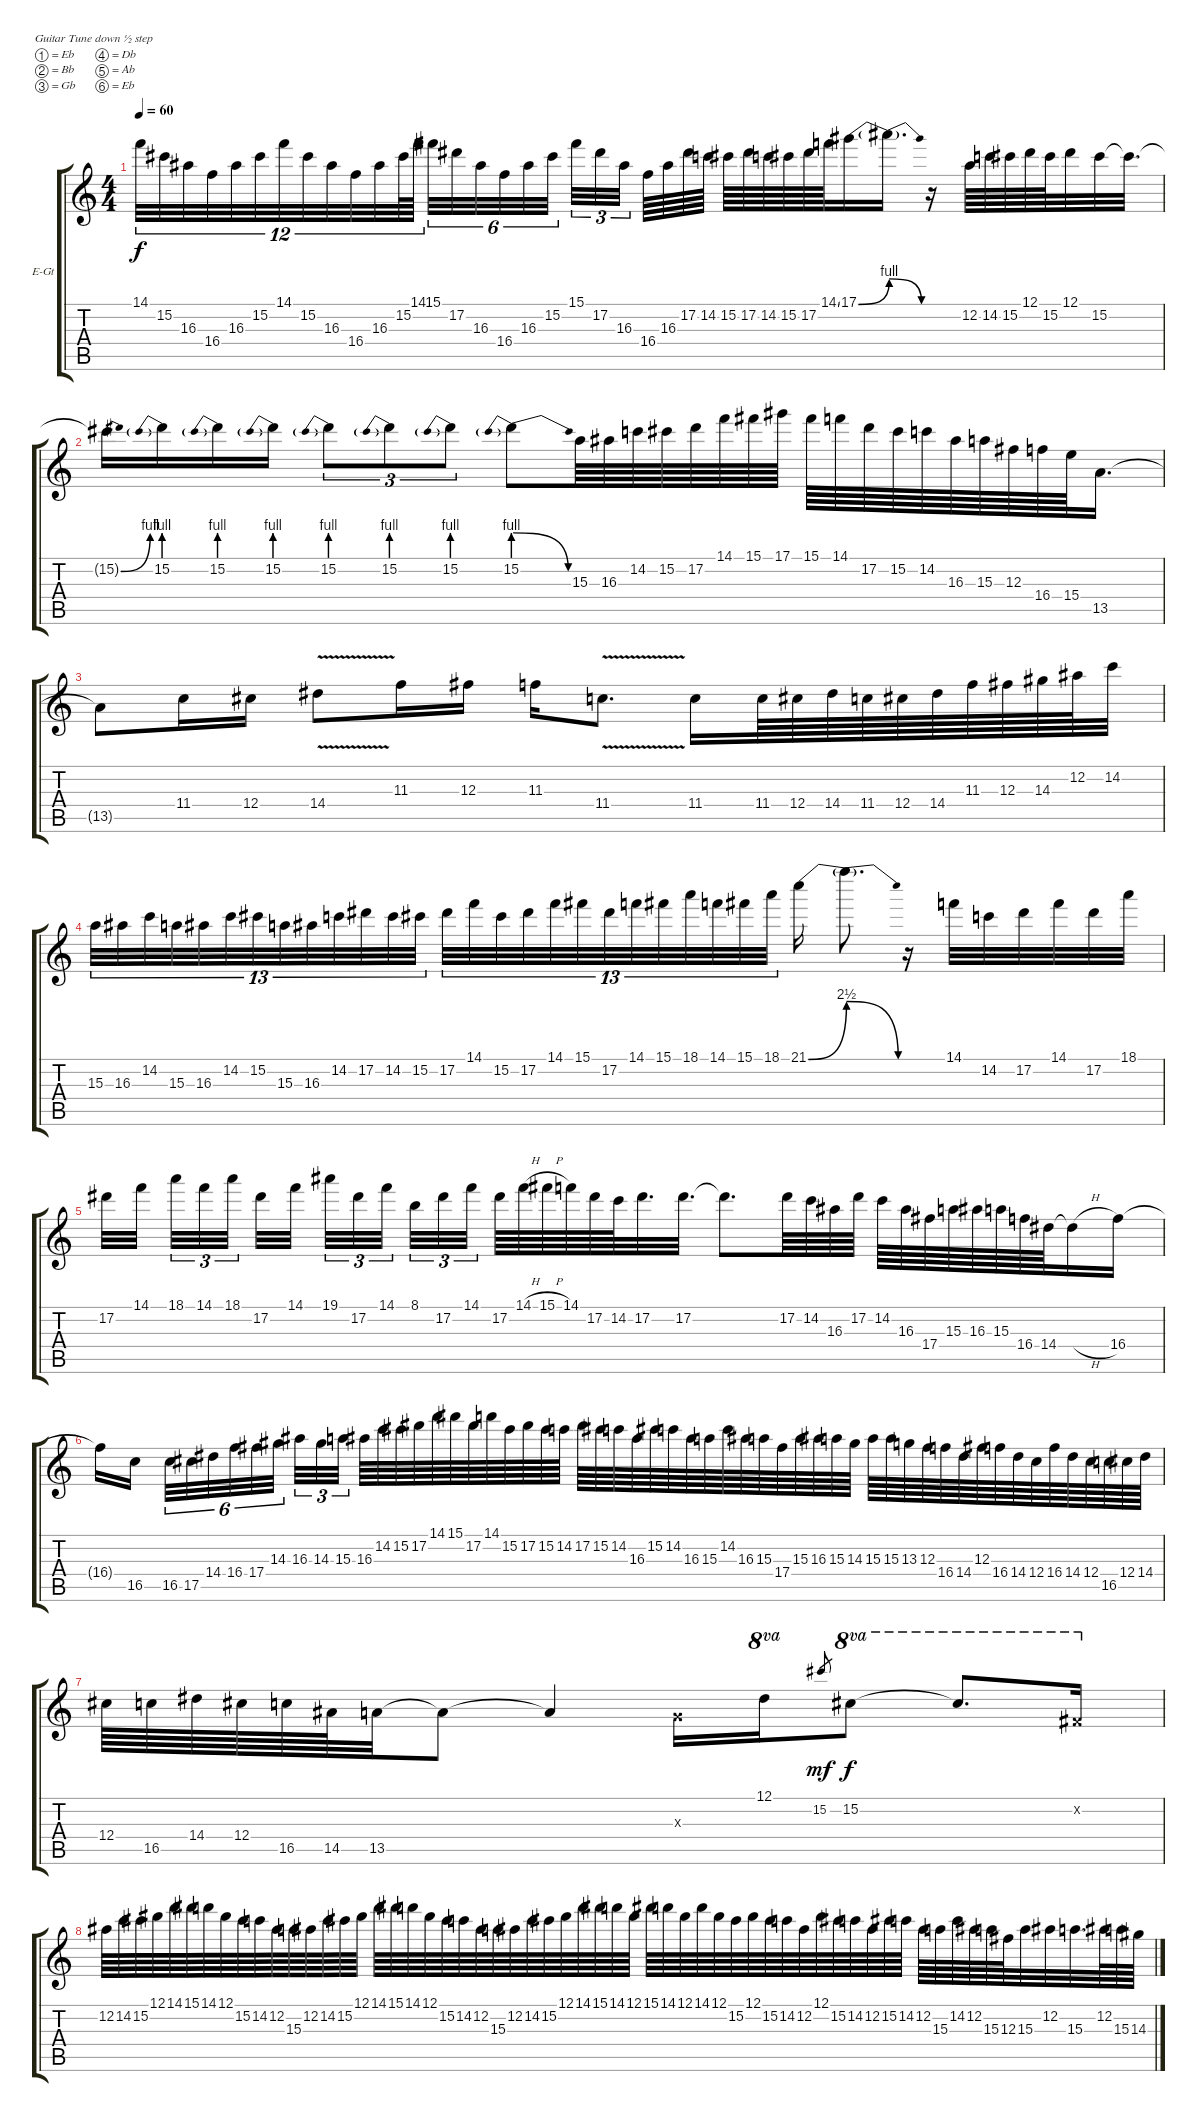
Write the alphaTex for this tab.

\bracketExtendMode groupsimilarinstruments
\firstSystemTrackNameOrientation horizontal
\otherSystemsTrackNameOrientation horizontal
\track ("guitar 2" "E-Gt") {instrument overdrivenguitar}
\staff {score tabs}
\tuning (Eb4 Bb3 Gb3 Db3 Ab2 Eb2)
\ts (4 4)
\tempo 60
\clef g2
\ks c
14.1.32{tu (12 8) dy f} 15.2.32{tu (12 8)} 16.3.32{tu (12 8)} 16.4.32{tu (12 8)} 16.3.32{tu (12 8)} 15.2.32{tu (12 8)} 14.1.32{tu (12 8)} 15.2.32{tu (12 8)} 16.3.32{tu (12 8)} 16.4.32{tu (12 8)} 16.3.32{tu (12 8)} 15.2.64{tu (12 8)} 14.1.64{tu (12 8)} 15.1.32{tu (6 4)} 17.2.32{tu (6 4)} 16.3.32{tu (6 4)} 16.4.32{tu (6 4)} 16.3.32{tu (6 4)} 15.2.32{tu (6 4)} 15.1.32{tu (3 2)} 17.2.32{tu (3 2)} 16.3.32{tu (3 2)} 16.4.64 16.3.64 17.2.64 14.2.64 15.2.64 17.2.64 14.2.64 15.2.64 17.2.64 14.1{ss}.64 17.1{be (bend 0 0 60 4)}.16 17.1{be (release 0 4 60 0) t}.16{d} r.16 12.2.64 14.2.64 15.2.64 12.1.64 15.2.64 12.1.32 15.2.32 15.2{t}.32{d} |
15.2{be (bend 0 0 60 4) t}.16 15.2{be (prebend 0 4 60 4)}.16 15.2{be (prebend 0 4 60 4)}.16 15.2{be (prebend 0 4 60 4)}.16 15.2{be (prebend 0 4 60 4)}.8{tu (3 2)} 15.2{be (prebend 0 4 60 4)}.8{tu (3 2)} 15.2{be (prebend 0 4 60 4)}.8{tu (3 2)} 15.2{be (prebendrelease 0 4 60 0)}.8 15.3.64 16.3.64 14.2.64 15.2.64 17.2.64 14.1.64 15.1.64 17.1.64 15.1.64 14.1.64 17.2.64 15.2.64 14.2.64 16.3.64 15.3.64 12.3.64 16.4.64 15.4.64 13.5.16{d} |
13.5{t}.8 11.4.16 12.4.16 14.4{v}.8 11.3.16 12.3.16 11.3.16 11.4{v}.8{d} 11.4.16 11.4.64 12.4.64 14.4.64 11.4.64 12.4.64 14.4.64 11.3.64 12.3.64 14.3.64 12.2.64 14.2.32 |
15.3.32{tu (13 8)} 16.3.32{tu (13 8)} 14.2.32{tu (13 8)} 15.3.32{tu (13 8)} 16.3.32{tu (13 8)} 14.2.32{tu (13 8)} 15.2.32{tu (13 8)} 15.3.32{tu (13 8)} 16.3.32{tu (13 8)} 14.2.32{tu (13 8)} 17.2.32{tu (13 8)} 14.2.32{tu (13 8)} 15.2.32{tu (13 8)} 17.2.32{tu (13 8)} 14.1.32{tu (13 8)} 15.2.32{tu (13 8)} 17.2.32{tu (13 8)} 14.1.32{tu (13 8)} 15.1.32{tu (13 8)} 17.2.32{tu (13 8)} 14.1.32{tu (13 8)} 15.1.32{tu (13 8)} 18.1.32{tu (13 8)} 14.1.32{tu (13 8)} 15.1.32{tu (13 8)} 18.1.32{tu (13 8)} 21.1{be (bend 0 0 60 10)}.16 21.1{be (release 0 10 60 0) t}.8{d} r.16 14.1.32 14.2.32 17.2.32 14.1.32 17.2.32 18.1.32 |
17.2.32 14.1.32 18.1.32{tu (3 2)} 14.1.32{tu (3 2)} 18.1.32{tu (3 2)} 17.2.32 14.1.32 19.1.32{tu (3 2)} 17.2.32{tu (3 2)} 14.1.32{tu (3 2)} 8.1.32{tu (3 2)} 17.2.32{tu (3 2)} 14.1.32{tu (3 2)} 17.2.64 14.1{h}.64 15.1{h}.64 14.1.64 17.2.64 14.2.64 17.2.32{d} 17.2.32{d} 17.2{t}.8{d} 17.2.64 14.2.64 16.3.64 17.2.64 14.2.64 16.3.64 17.4.64 15.3.64 16.3.64 15.3.64 16.4.64 14.4.64 14.4{h t}.16 16.4.16 |
16.4{t}.16 16.5.16 16.5.32{tu (6 4)} 17.5.32{tu (6 4)} 14.4.32{tu (6 4)} 16.4.32{tu (6 4)} 17.4.32{tu (6 4)} 14.3.32{tu (6 4)} 16.3.32{tu (3 2)} 14.3.32{tu (3 2)} 15.3.32{tu (3 2)} 16.3.64 14.2.64 15.2.64 17.2.64 14.1.64 15.1.64 17.2.64 14.1.64 15.2.64 17.2.64 15.2.64 14.2.64 17.2.64 15.2.64 14.2.64 16.3.64 15.2.64 14.2.64 16.3.64 15.3.64 14.2.64 16.3.64 15.3.64 17.4.64 15.3.64 16.3.64 15.3.64 14.3.64 15.3.64 15.3.64 13.3.64 12.3.64 16.4.64 14.4.64 12.3.64 16.4.64 14.4.64 12.4.64 16.4.64 14.4.64 12.4.64 16.5.64 12.4.64 14.4.64 |
12.4.64 16.5.64 14.4.64 12.4.64 16.5.64 14.5.64 13.5.32 13.5{t}.8 13.5{t}.4 1.3{x}.16 12.1.16{ot 8va} 15.2.8{gr dy mf} 15.2.8{ot 8va dy f} 15.2{t}.8{d ot 8va} 8.2{x}.16{ot 8va} |
12.2.64 14.2.64 15.2.64 12.1.64 14.1.64 15.1.64 14.1.64 12.1.64 15.2.64 14.2.64 12.2.64 15.3.64 12.2.64 14.2.64 15.2.64 12.1.64 14.1.64 15.1.64 14.1.64 12.1.64 15.2.64 14.2.64 12.2.64 15.3.64 12.2.64 14.2.64 15.2.64 12.1.64 14.1.64 15.1.64 14.1.64 12.1.64 15.1.64 14.1.64 12.1.64 14.1.64 12.1.64 15.2.64 12.1.64 15.2.64 14.2.64 12.2.64 12.1.64 15.2.64 14.2.64 12.2.64 15.2.64 14.2.64 12.2.64 15.3.64 14.2.64 12.2.64 15.3.64 12.3.64 15.3.32 12.2.32 15.3.32{d} 12.2.64 15.3.64 14.3.64
